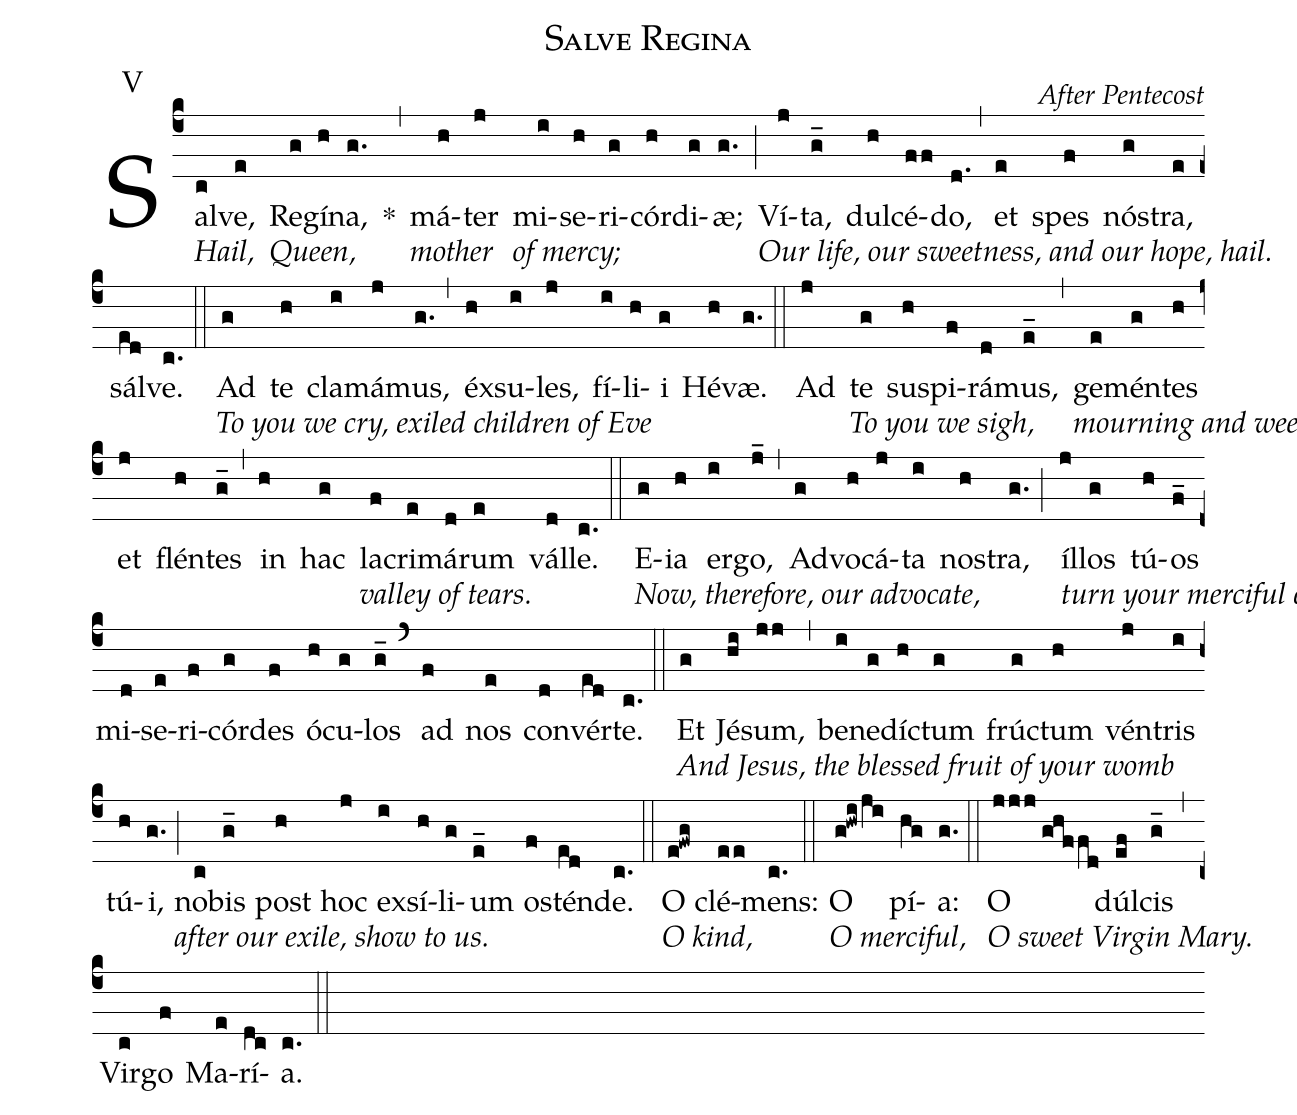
name: Salve Regina;
commentary: After Pentecost;
annotation: V;
%%
(c4) Sal[Hail,](c)ve,(e) Re[Queen,](g)gí(h)na,(g.) *(,)
má[mother](h)ter(j) mi[of mercy;](i)se(h)ri(g)cór(h)di(g)æ;(g.) (;)
Ví[Our life, our sweetness, and our hope, hail.](j)ta,(g_) dul(h)cé(ff)do,(d.) (,)
et(e) spes(f) nós(g)tra,(e) sál(ed)ve.(c.) (::)
Ad[To you we cry, exiled children of Eve](g) te(h) cla(i)má(j)mus,(g.) (,)
éx(h)su(i)les,(j) fí(i)li(h)i(g) Hé(h)væ.(g.) (::)

Ad(j) te[To you we sigh,](g) sus(h)pi(f)rá(d)mus,(e_) (,)
ge[mourning and weeping in this](e)mén(g)tes(h) et(j) flén(h)tes(g_) (,)
in(h) hac(g) la[valley of tears.](f)cri(e)má(d)rum(e) vál(d)le.(c.) (::)

E[Now, therefore, our advocate,](g)ia(h) er(i)go,(j_) (,) Ad(g)vo(h)cá(j)ta(i) nos(h)tra,(g.) (;)
íl[turn your merciful eyes to us.](j)los(g) tú(h)os(f_) mi(d)se(e)ri(f)cór(g)des(f) ó(h)cu(g)los(g_) (`) ad(f) nos(e) con(d)vér(ed)te.(c.) (::)

Et[And Jesus, the blessed fruit of your womb](g) Jé(hi)sum,(jj) (,)
be(i)ne(g)dí(h)ctum(g) frúc(g)tum(h) vén(j)tris(i) tú(h)i,(g.) (;)
no[after our exile, show to us.](c)bis(g_) post(h) hoc(j) ex(i)sí(h)li(g)um(e_) os(f)tén(ed)de.(c.) (::)

O[O kind,](e!fwg) clé(ee)mens:(c.) (::)
O[O merciful,](g!hwi/ji) pí(hg)a:(g.) (::)
O[O sweet Virgin Mary.](jjj//ghffd) dúl(ef)cis(g_) (,) Vir(c)go(f) Ma(e)rí(dc)a.(c.) (::)
